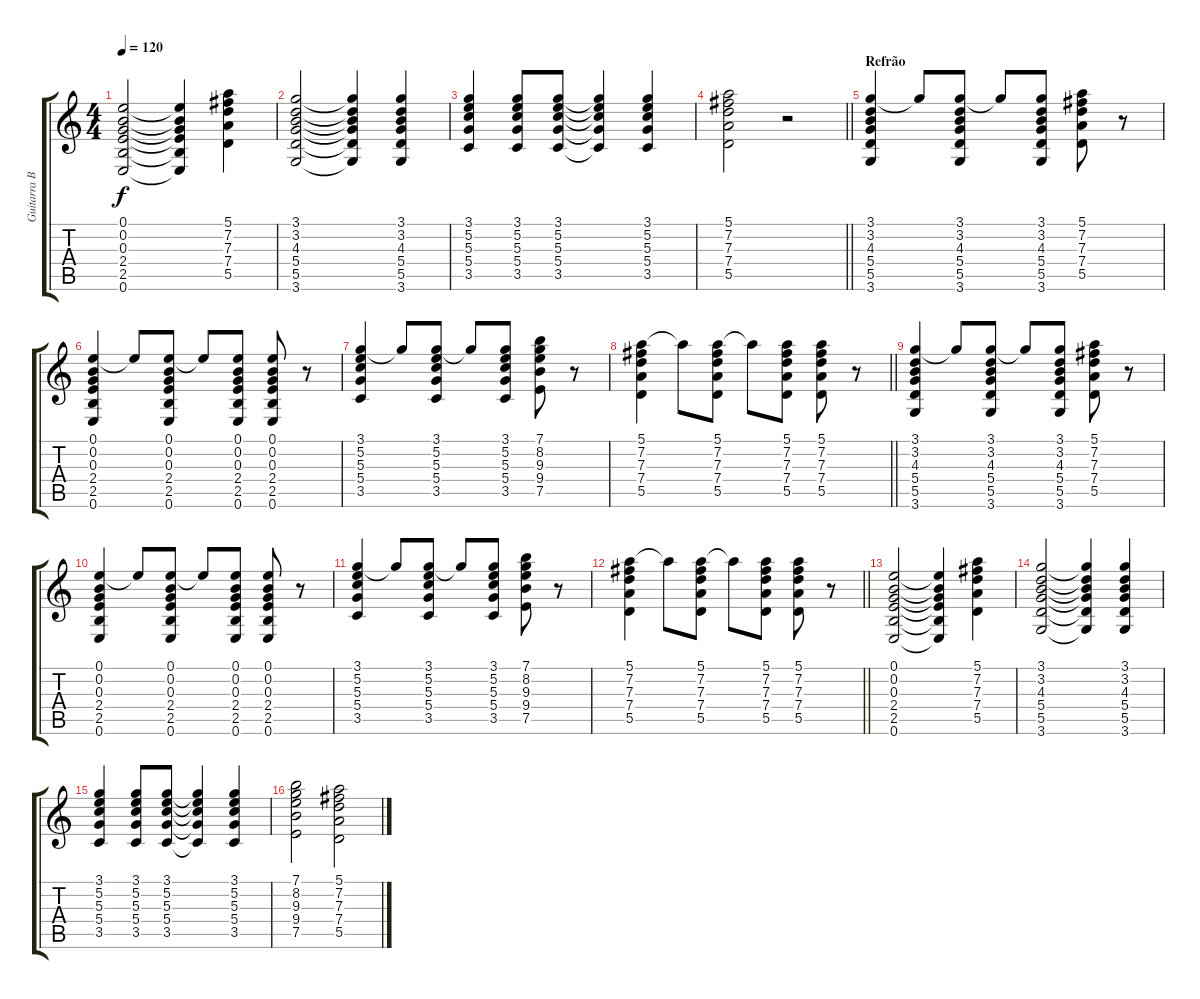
\track ("Guitarra Base" "Guitarra B") {instrument acousticguitarsteel}
\staff {score tabs}
\tuning (E4 B3 G3 D3 A2 E2) {hide}
\ts (4 4)
\tempo 120
\clef g2
\ks c
(0.1 0.2 0.3 2.4 2.5 0.6).2{dy f} (0.1{t} 0.2{t} 0.3{t} 2.4{t} 2.5{t} 0.6{t}).4 (5.1 7.2 7.3 7.4 5.5).4 |
(3.1 3.2 4.3 5.4 5.5 3.6).2 (3.1{t} 3.2{t} 4.3{t} 5.4{t} 5.5{t} 3.6{t}).4 (3.1 3.2 4.3 5.4 5.5 3.6).4 |
(3.1 5.2 5.3 5.4 3.5).4 (3.1 5.2 5.3 5.4 3.5).8 (3.1 5.2 5.3 5.4 3.5).8 (3.1{t} 5.2{t} 5.3{t} 5.4{t} 3.5{t}).4 (3.1 5.2 5.3 5.4 3.5).4 |
\barLineRight lightlight
(5.1 7.2 7.3 7.4 5.5).2 r.2 |
\section ("" "Refrão")
(3.1 3.2 4.3 5.4 5.5 3.6).4 3.1{t}.8 (3.1 3.2 4.3 5.4 5.5 3.6).8 3.1{t}.8 (3.1 3.2 4.3 5.4 5.5 3.6).8 (5.1 7.2 7.3 7.4 5.5).8 r.8 |
(0.1 0.2 0.3 2.4 2.5 0.6).4 0.1{t}.8 (0.1 0.2 0.3 2.4 2.5 0.6).8 0.1{t}.8 (0.1 0.2 0.3 2.4 2.5 0.6).8 (0.1 0.2 0.3 2.4 2.5 0.6).8 r.8 |
(3.1 5.2 5.3 5.4 3.5).4 3.1{t}.8 (3.1 5.2 5.3 5.4 3.5).8 3.1{t}.8 (3.1 5.2 5.3 5.4 3.5).8 (7.1 8.2 9.3 9.4 7.5).8 r.8 |
\barLineRight lightlight
(5.1 7.2 7.3 7.4 5.5).4 5.1{t}.8 (5.1 7.2 7.3 7.4 5.5).8 5.1{t}.8 (5.1 7.2 7.3 7.4 5.5).8 (5.1 7.2 7.3 7.4 5.5).8 r.8 |
(3.1 3.2 4.3 5.4 5.5 3.6).4 3.1{t}.8 (3.1 3.2 4.3 5.4 5.5 3.6).8 3.1{t}.8 (3.1 3.2 4.3 5.4 5.5 3.6).8 (5.1 7.2 7.3 7.4 5.5).8 r.8 |
(0.1 0.2 0.3 2.4 2.5 0.6).4 0.1{t}.8 (0.1 0.2 0.3 2.4 2.5 0.6).8 0.1{t}.8 (0.1 0.2 0.3 2.4 2.5 0.6).8 (0.1 0.2 0.3 2.4 2.5 0.6).8 r.8 |
(3.1 5.2 5.3 5.4 3.5).4 3.1{t}.8 (3.1 5.2 5.3 5.4 3.5).8 3.1{t}.8 (3.1 5.2 5.3 5.4 3.5).8 (7.1 8.2 9.3 9.4 7.5).8 r.8 |
\barLineRight lightlight
(5.1 7.2 7.3 7.4 5.5).4 5.1{t}.8 (5.1 7.2 7.3 7.4 5.5).8 5.1{t}.8 (5.1 7.2 7.3 7.4 5.5).8 (5.1 7.2 7.3 7.4 5.5).8 r.8 |
(0.1 0.2 0.3 2.4 2.5 0.6).2 (0.1{t} 0.2{t} 0.3{t} 2.4{t} 2.5{t} 0.6{t}).4 (5.1 7.2 7.3 7.4 5.5).4 |
(3.1 3.2 4.3 5.4 5.5 3.6).2 (3.1{t} 3.2{t} 4.3{t} 5.4{t} 5.5{t} 3.6{t}).4 (3.1 3.2 4.3 5.4 5.5 3.6).4 |
(3.1 5.2 5.3 5.4 3.5).4 (3.1 5.2 5.3 5.4 3.5).8 (3.1 5.2 5.3 5.4 3.5).8 (3.1{t} 5.2{t} 5.3{t} 5.4{t} 3.5{t}).4 (3.1 5.2 5.3 5.4 3.5).4 |
(7.1 8.2 9.3 9.4 7.5).2 (5.1 7.2 7.3 7.4 5.5).2
